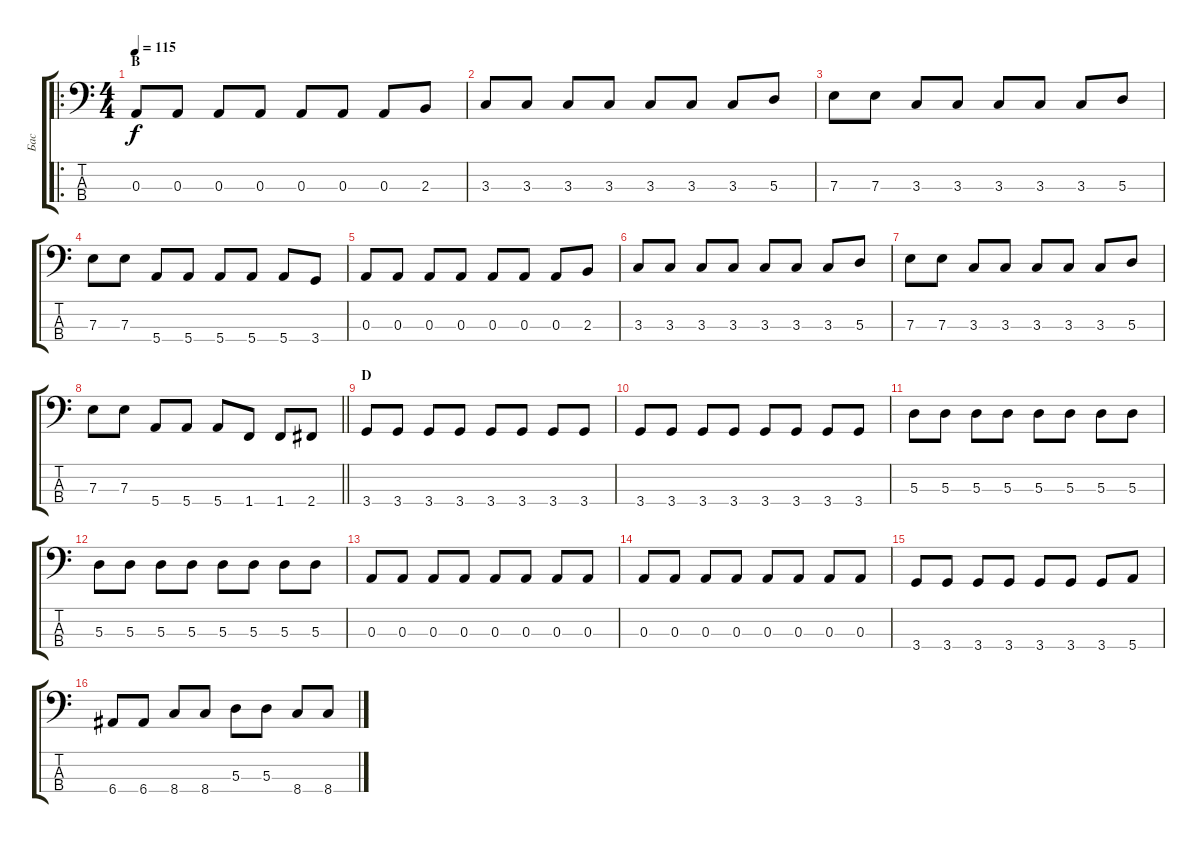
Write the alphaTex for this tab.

\track ("Бас" "Бас") {instrument electricbassfinger}
\staff {score tabs}
\tuning (G2 D2 A1 E1) {hide}
\ro
\ts (4 4)
\section ("" "B")
\tempo 115
\clef f4
\ks c
0.3.8{dy f} 0.3.8 0.3.8 0.3.8 0.3.8 0.3.8 0.3.8 2.3.8 |
3.3.8 3.3.8 3.3.8 3.3.8 3.3.8 3.3.8 3.3.8 5.3.8 |
7.3.8 7.3.8 3.3.8 3.3.8 3.3.8 3.3.8 3.3.8 5.3.8 |
7.3.8 7.3.8 5.4.8 5.4.8 5.4.8 5.4.8 5.4.8 3.4.8 |
0.3.8 0.3.8 0.3.8 0.3.8 0.3.8 0.3.8 0.3.8 2.3.8 |
3.3.8 3.3.8 3.3.8 3.3.8 3.3.8 3.3.8 3.3.8 5.3.8 |
7.3.8 7.3.8 3.3.8 3.3.8 3.3.8 3.3.8 3.3.8 5.3.8 |
\barLineRight lightlight
7.3.8 7.3.8 5.4.8 5.4.8 5.4.8 1.4.8 1.4.8 2.4.8 |
\section ("" "D")
3.4.8 3.4.8 3.4.8 3.4.8 3.4.8 3.4.8 3.4.8 3.4.8 |
3.4.8 3.4.8 3.4.8 3.4.8 3.4.8 3.4.8 3.4.8 3.4.8 |
5.3.8 5.3.8 5.3.8 5.3.8 5.3.8 5.3.8 5.3.8 5.3.8 |
5.3.8 5.3.8 5.3.8 5.3.8 5.3.8 5.3.8 5.3.8 5.3.8 |
0.3.8 0.3.8 0.3.8 0.3.8 0.3.8 0.3.8 0.3.8 0.3.8 |
0.3.8 0.3.8 0.3.8 0.3.8 0.3.8 0.3.8 0.3.8 0.3.8 |
3.4.8 3.4.8 3.4.8 3.4.8 3.4.8 3.4.8 3.4.8 5.4.8 |
6.4.8 6.4.8 8.4.8 8.4.8 5.3.8 5.3.8 8.4.8 8.4.8
